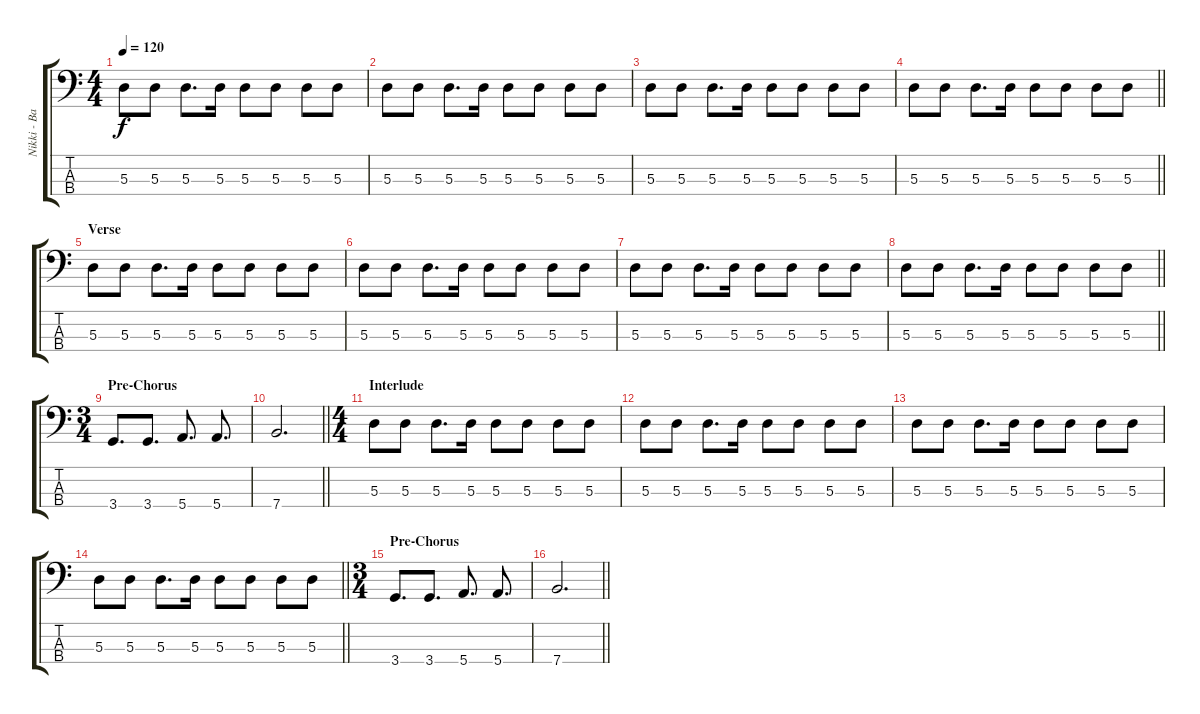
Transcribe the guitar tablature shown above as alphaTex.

\track ("Nikki - Bass" "Nikki - Ba") {instrument electricbassfinger}
\staff {score tabs}
\tuning (G2 D2 A1 E1) {hide}
\ts (4 4)
\tempo 120
\clef f4
\ks c
5.3.8{dy f} 5.3.8 5.3.8{d} 5.3.16 5.3.8 5.3.8 5.3.8 5.3.8 |
5.3.8 5.3.8 5.3.8{d} 5.3.16 5.3.8 5.3.8 5.3.8 5.3.8 |
5.3.8 5.3.8 5.3.8{d} 5.3.16 5.3.8 5.3.8 5.3.8 5.3.8 |
\barLineRight lightlight
5.3.8 5.3.8 5.3.8{d} 5.3.16 5.3.8 5.3.8 5.3.8 5.3.8 |
\section ("" "Verse")
5.3.8 5.3.8 5.3.8{d} 5.3.16 5.3.8 5.3.8 5.3.8 5.3.8 |
5.3.8 5.3.8 5.3.8{d} 5.3.16 5.3.8 5.3.8 5.3.8 5.3.8 |
5.3.8 5.3.8 5.3.8{d} 5.3.16 5.3.8 5.3.8 5.3.8 5.3.8 |
\barLineRight lightlight
5.3.8 5.3.8 5.3.8{d} 5.3.16 5.3.8 5.3.8 5.3.8 5.3.8 |
\ts (3 4)
\section ("" "Pre-Chorus")
3.4.8{d} 3.4.8{d} 5.4.8{d} 5.4.8{d} |
\barLineRight lightlight
7.4.2{d} |
\ts (4 4)
\section ("" "Interlude")
5.3.8 5.3.8 5.3.8{d} 5.3.16 5.3.8 5.3.8 5.3.8 5.3.8 |
5.3.8 5.3.8 5.3.8{d} 5.3.16 5.3.8 5.3.8 5.3.8 5.3.8 |
5.3.8 5.3.8 5.3.8{d} 5.3.16 5.3.8 5.3.8 5.3.8 5.3.8 |
\barLineRight lightlight
5.3.8 5.3.8 5.3.8{d} 5.3.16 5.3.8 5.3.8 5.3.8 5.3.8 |
\ts (3 4)
\section ("" "Pre-Chorus")
3.4.8{d} 3.4.8{d} 5.4.8{d} 5.4.8{d} |
\barLineRight lightlight
7.4.2{d}
